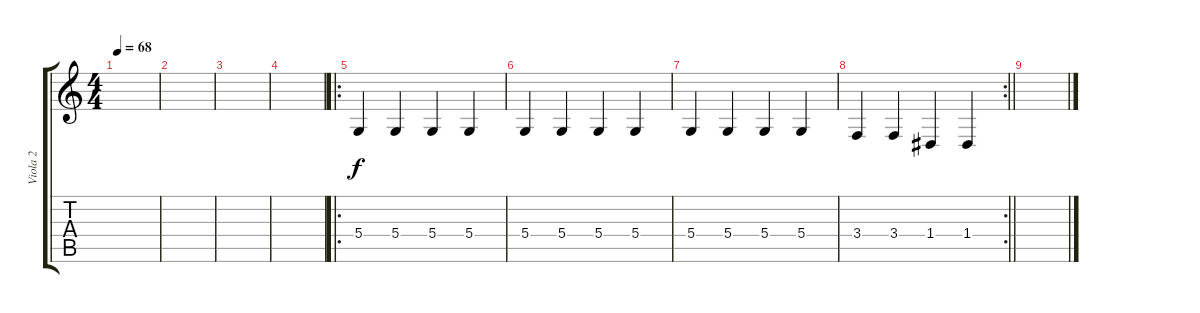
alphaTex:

\track ("Viola 2" "Viola 2") {instrument viola}
\staff {score tabs}
\tuning (E4 B3 G3 D3 A2 E2) {hide}
\ts (4 4)
\tempo 68
\clef g2
\ks c
|
|
|
|
\ro
5.4.4 5.4.4 5.4.4 5.4.4 |
5.4.4 5.4.4 5.4.4 5.4.4 |
5.4.4 5.4.4 5.4.4 5.4.4 |
\rc 2
\barLineRight lightlight
3.4.4 3.4.4 1.4.4 1.4.4 |
\section ("" "")
